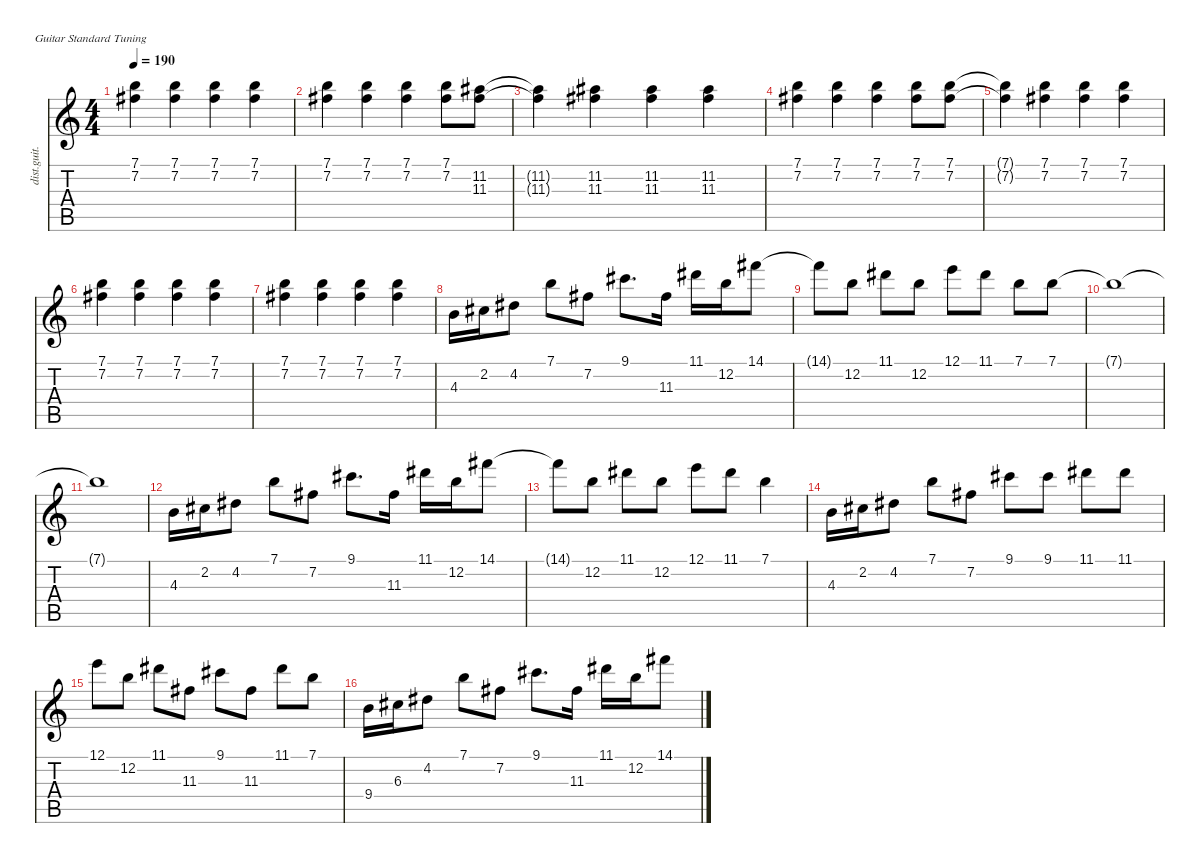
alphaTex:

\defaultSystemsLayout 4
\hideDynamics
\bracketExtendMode nobrackets
\track ("Right Guitar" "dist.guit.") {instrument distortionguitar}
\staff {score tabs}
\tuning (E4 B3 G3 D3 A2 E2)
\ts (4 4)
\tempo 190
\clef g2
\ks c
(7.1{t} 7.2{t acc #}).4{dy p} (7.1 7.2{acc #}).4 (7.1 7.2{acc #}).4 (7.1 7.2{acc #}).4 |
(7.1 7.2{acc #}).4 (7.1 7.2{acc #}).4 (7.1 7.2{acc #}).4 (7.1 7.2{acc #}).8 (11.2{acc #} 11.3{acc #}).8 |
(11.2{t acc #} 11.3{t acc #}).4 (11.2{acc #} 11.3{acc #}).4 (11.2{acc #} 11.3{acc #}).4 (11.2{acc #} 11.3{acc #}).4 |
(7.1 7.2{acc #}).4 (7.1 7.2{acc #}).4 (7.1 7.2{acc #}).4 (7.1 7.2{acc #}).8 (7.1 7.2{acc #}).8 |
(7.1{t} 7.2{t acc #}).4 (7.1 7.2{acc #}).4 (7.1 7.2{acc #}).4 (7.1 7.2{acc #}).4 |
(7.1 7.2{acc #}).4 (7.1 7.2{acc #}).4 (7.1 7.2{acc #}).4 (7.1 7.2{acc #}).4 |
(7.1 7.2{acc #}).4 (7.1 7.2{acc #}).4 (7.1 7.2{acc #}).4 (7.1 7.2{acc #}).4 |
4.3.16{dy mf} 2.2{acc #}.16 4.2{acc #}.8 7.1.8 7.2{acc #}.8 9.1{acc #}.8{d} 11.3{acc #}.16 11.1{acc #}.16 12.2.16 14.1{acc #}.8 |
14.1{t acc #}.8 12.2.8 11.1{acc #}.8 12.2.8 12.1.8 11.1{acc #}.8 7.1.8 7.1.8 |
7.1{t}.1{dy p} |
7.1{t}.1 |
4.3.16{dy mf} 2.2{acc #}.16 4.2{acc #}.8 7.1.8 7.2{acc #}.8 9.1{acc #}.8{d} 11.3{acc #}.16 11.1{acc #}.16 12.2.16 14.1{acc #}.8 |
14.1{t acc #}.8 12.2.8 11.1{acc #}.8 12.2.8 12.1.8 11.1{acc #}.8 7.1.4 |
4.3.16 2.2{acc #}.16 4.2{acc #}.8 7.1.8 7.2{acc #}.8 9.1{acc #}.8 9.1{acc #}.8 11.1{acc #}.8 11.1{acc #}.8 |
12.1.8 12.2.8 11.1{acc #}.8 11.3{acc #}.8 9.1{acc #}.8 11.3{acc #}.8 11.1{acc #}.8 7.1.8 |
9.4.16 6.3{acc #}.16 4.2{acc #}.8 7.1.8 7.2{acc #}.8 9.1{acc #}.8{d} 11.3{acc #}.16 11.1{acc #}.16 12.2.16 14.1{acc #}.8
